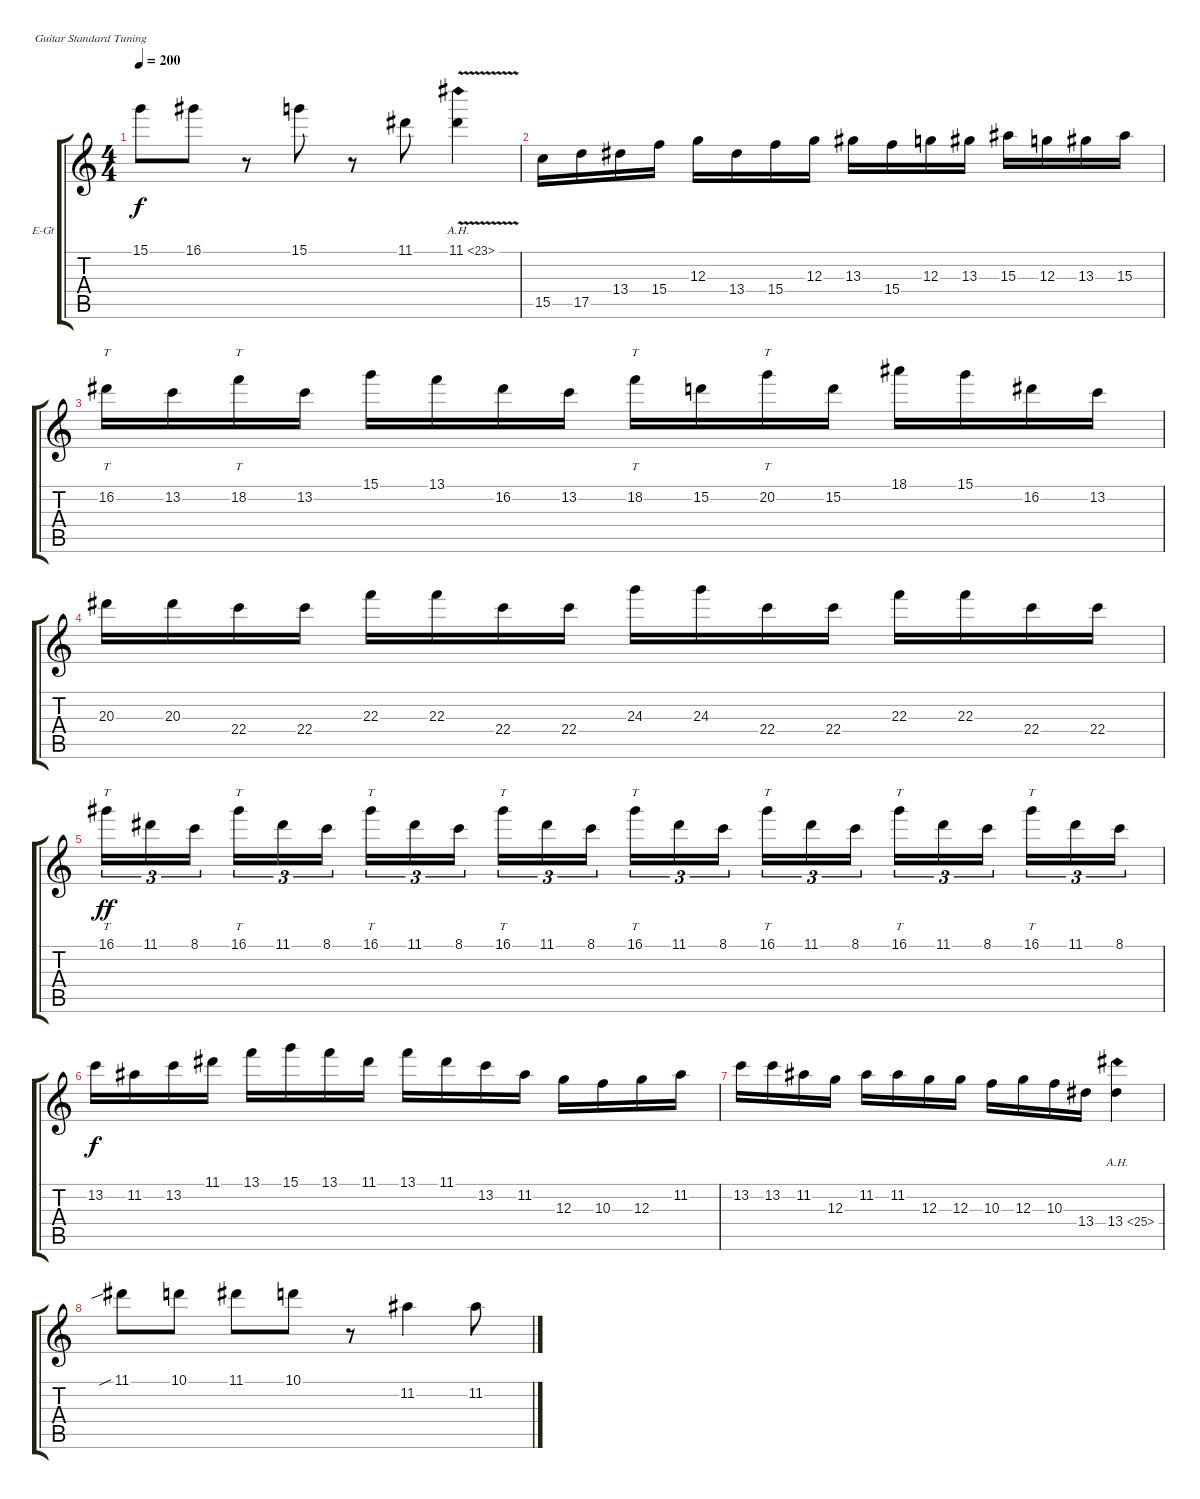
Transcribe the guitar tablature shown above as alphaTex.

\bracketExtendMode groupsimilarinstruments
\firstSystemTrackNameOrientation horizontal
\otherSystemsTrackNameOrientation horizontal
\track ("Lead 1" "E-Gt") {instrument overdrivenguitar}
\staff {score tabs}
\tuning (E4 B3 G3 D3 A2 E2)
\ts (4 4)
\tempo 200
\clef g2
\ks aminor
15.1.8{dy f} 16.1.8 r.8 15.1.8 r.8 11.1.8 11.1{ah 12 v}.4 |
15.5.16 17.5.16 13.4.16 15.4.16 12.3.16 13.4.16 15.4.16 12.3.16 13.3.16 15.4.16 12.3.16 13.3.16 15.3.16 12.3.16 13.3.16 15.3.16 |
16.2.16{tt} 13.2.16 18.2.16{tt} 13.2.16 15.1.16 13.1.16 16.2.16 13.2.16 18.2.16{tt} 15.2.16 20.2.16{tt} 15.2.16 18.1.16 15.1.16 16.2.16 13.2.16 |
\section ("" "")
20.3.16 20.3.16 22.4.16 22.4.16 22.3.16 22.3.16 22.4.16 22.4.16 24.3.16 24.3.16 22.4.16 22.4.16 22.3.16 22.3.16 22.4.16 22.4.16 |
16.1.16{tt tu (3 2) dy ff} 11.1.16{tu (3 2)} 8.1.16{tu (3 2)} 16.1.16{tt tu (3 2)} 11.1.16{tu (3 2)} 8.1.16{tu (3 2)} 16.1.16{tt tu (3 2)} 11.1.16{tu (3 2)} 8.1.16{tu (3 2)} 16.1.16{tt tu (3 2)} 11.1.16{tu (3 2)} 8.1.16{tu (3 2)} 16.1.16{tt tu (3 2)} 11.1.16{tu (3 2)} 8.1.16{tu (3 2)} 16.1.16{tt tu (3 2)} 11.1.16{tu (3 2)} 8.1.16{tu (3 2)} 16.1.16{tt tu (3 2)} 11.1.16{tu (3 2)} 8.1.16{tu (3 2)} 16.1.16{tt tu (3 2)} 11.1.16{tu (3 2)} 8.1.16{tu (3 2)} |
13.2.16{dy f} 11.2.16 13.2.16 11.1.16 13.1.16 15.1.16 13.1.16 11.1.16 13.1.16 11.1.16 13.2.16 11.2.16 12.3.16 10.3.16 12.3.16 11.2.16 |
13.2.16 13.2.16 11.2.16 12.3.16 11.2.16 11.2.16 12.3.16 12.3.16 10.3.16 12.3.16 10.3.16 13.4.16 13.4{ah 12}.4 |
11.1{sib}.8 10.1.8 11.1.8 10.1.8 r.8 11.2.4 11.2.8
